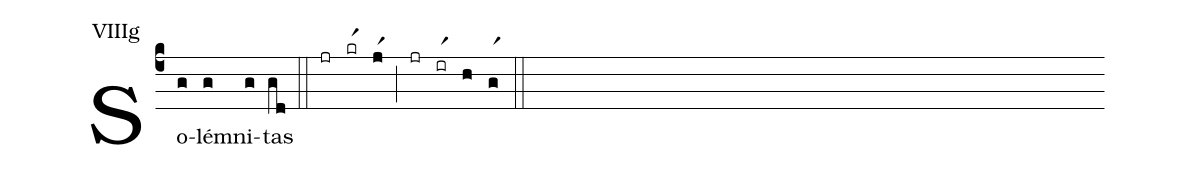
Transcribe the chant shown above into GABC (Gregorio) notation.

annotation: VIIIg;
%%
(c4) So(g)lé(g)mni(g)tas(gd) (::) (jr)(krr1)(jr1)(;)(jr)(irr1)(h)(gr1)(::)
